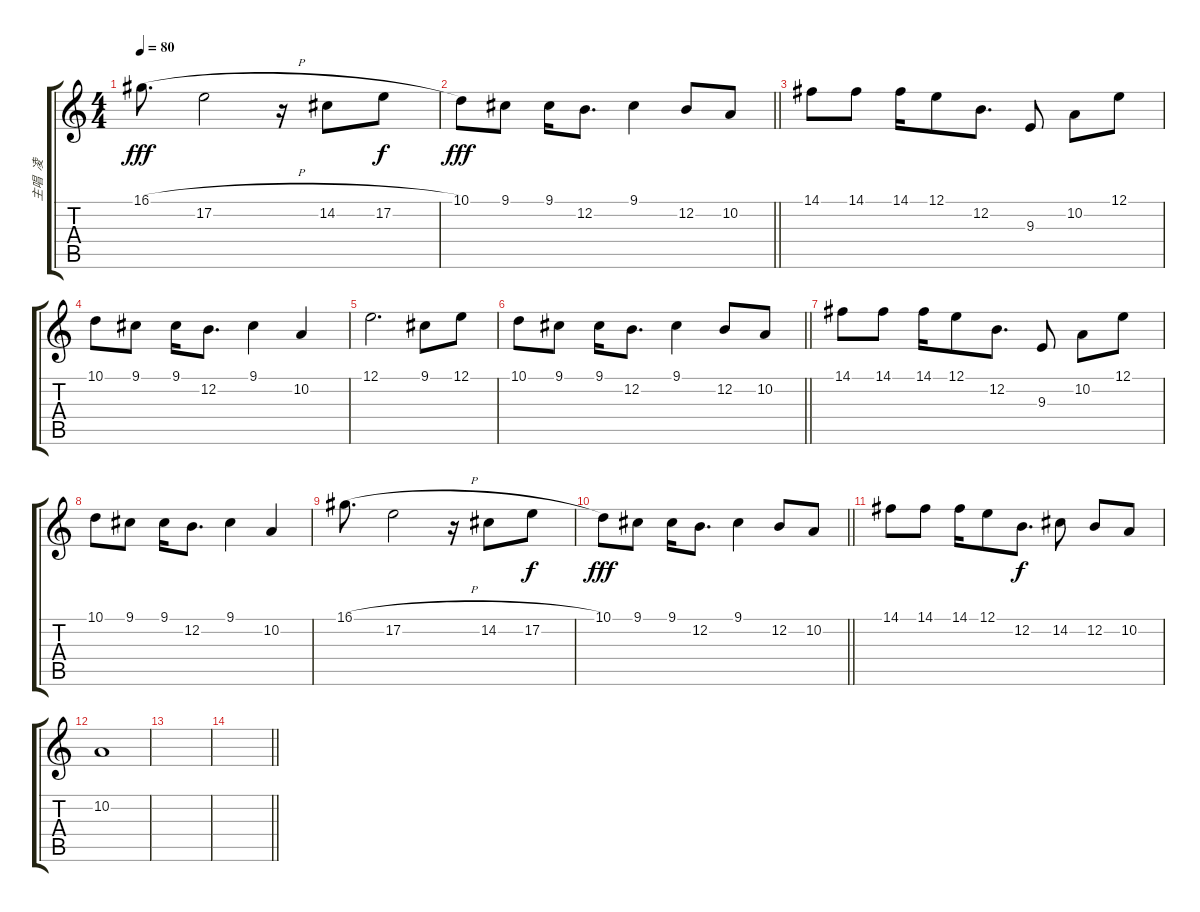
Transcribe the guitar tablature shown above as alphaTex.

\track ("主唱  凌" "主唱  凌") {instrument stringensemble1}
\staff {score tabs}
\tuning (E4 B3 G3 D3 A2 E2) {hide}
\ts (4 4)
\tempo 80
\clef g2
\ks c
16.1{h}.8{d dy fff} 17.2.2 r.16 14.2.8 17.2.8{dy f} |
\barLineRight lightlight
10.1.8{dy fff} 9.1.8 9.1.16 12.2.8{d} 9.1.4 12.2.8 10.2.8 |
14.1.8 14.1.8 14.1.16 12.1.8 12.2.8{d} 9.3.8 10.2.8 12.1.8 |
10.1.8 9.1.8 9.1.16 12.2.8{d} 9.1.4 10.2.4 |
12.1.2{d} 9.1.8 12.1.8 |
\barLineRight lightlight
10.1.8 9.1.8 9.1.16 12.2.8{d} 9.1.4 12.2.8 10.2.8 |
14.1.8 14.1.8 14.1.16 12.1.8 12.2.8{d} 9.3.8 10.2.8 12.1.8 |
10.1.8 9.1.8 9.1.16 12.2.8{d} 9.1.4 10.2.4 |
16.1{h}.8{d} 17.2.2 r.16 14.2.8 17.2.8{dy f} |
\barLineRight lightlight
10.1.8{dy fff} 9.1.8 9.1.16 12.2.8{d} 9.1.4 12.2.8 10.2.8 |
14.1.8 14.1.8 14.1.16 12.1.8 12.2.8{d dy f} 14.2.8 12.2.8 10.2.8 |
10.2.1 |
|
\barLineRight lightlight
